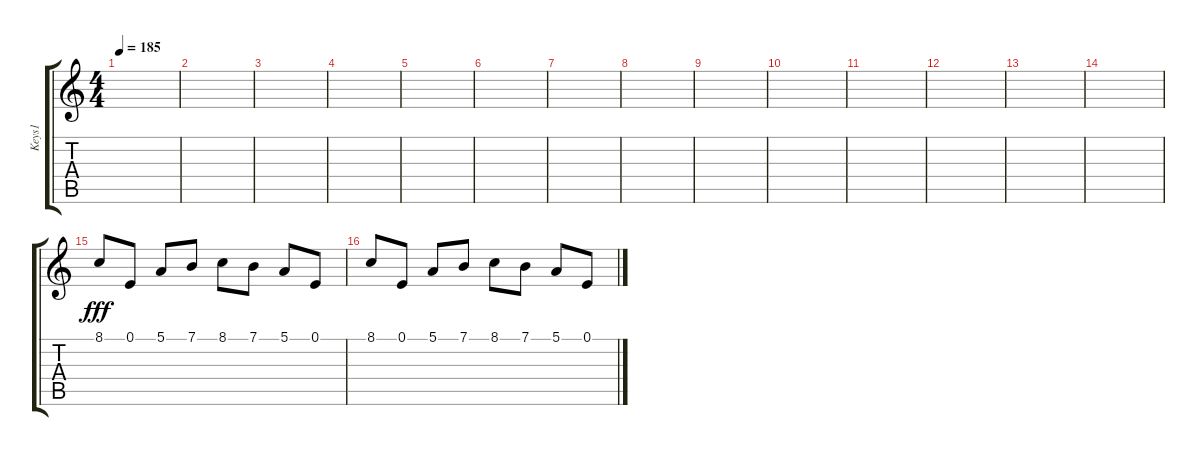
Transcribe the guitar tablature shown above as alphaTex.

\track ("Keys1" "Keys1") {instrument churchorgan}
\staff {score tabs}
\tuning (E4 B3 G3 D3 A2 E2) {hide}
\ts (4 4)
\tempo 185
\clef g2
\ks c
|
|
|
|
|
|
|
|
|
|
|
|
|
|
8.1.8{dy fff} 0.1.8 5.1.8 7.1.8 8.1.8 7.1.8 5.1.8 0.1.8 |
8.1.8 0.1.8 5.1.8 7.1.8 8.1.8 7.1.8 5.1.8 0.1.8
